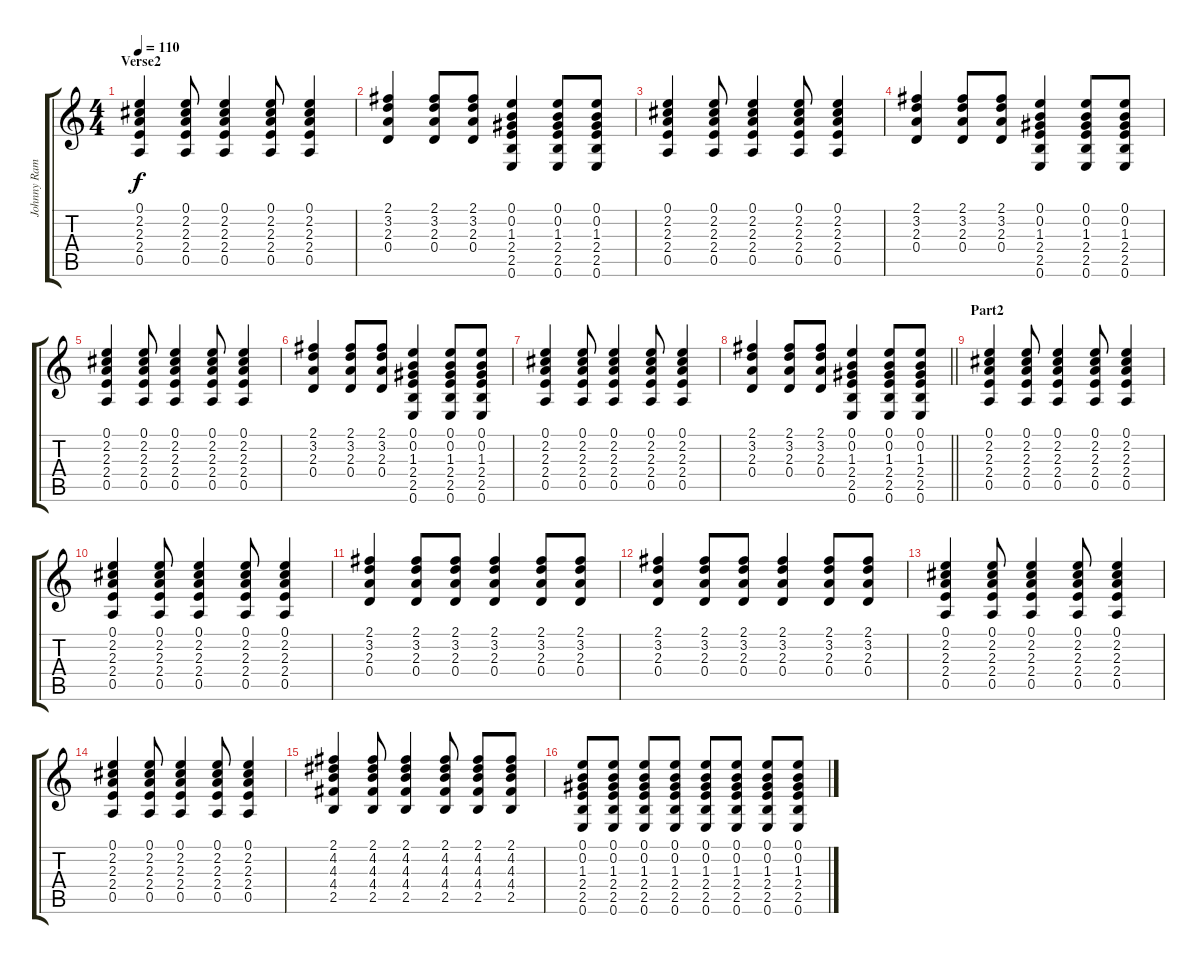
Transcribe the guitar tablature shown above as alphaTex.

\track ("Johnny Ramone-Guitar" "Johnny Ram") {instrument acousticguitarsteel}
\staff {score tabs}
\tuning (E4 B3 G3 D3 A2 E2) {hide}
\ts (4 4)
\section ("" "Verse2")
\tempo 110
\clef g2
\ks c
(0.1 2.2 2.3 2.4 0.5).4{dy f} (0.1 2.2 2.3 2.4 0.5).8 (0.1 2.2 2.3 2.4 0.5).4 (0.1 2.2 2.3 2.4 0.5).8 (0.1 2.2 2.3 2.4 0.5).4 |
(2.1 3.2 2.3 0.4).4 (2.1 3.2 2.3 0.4).8 (2.1 3.2 2.3 0.4).8 (0.1 0.2 1.3 2.4 2.5 0.6).4 (0.1 0.2 1.3 2.4 2.5 0.6).8 (0.1 0.2 1.3 2.4 2.5 0.6).8 |
(0.1 2.2 2.3 2.4 0.5).4 (0.1 2.2 2.3 2.4 0.5).8 (0.1 2.2 2.3 2.4 0.5).4 (0.1 2.2 2.3 2.4 0.5).8 (0.1 2.2 2.3 2.4 0.5).4 |
(2.1 3.2 2.3 0.4).4 (2.1 3.2 2.3 0.4).8 (2.1 3.2 2.3 0.4).8 (0.1 0.2 1.3 2.4 2.5 0.6).4 (0.1 0.2 1.3 2.4 2.5 0.6).8 (0.1 0.2 1.3 2.4 2.5 0.6).8 |
(0.1 2.2 2.3 2.4 0.5).4 (0.1 2.2 2.3 2.4 0.5).8 (0.1 2.2 2.3 2.4 0.5).4 (0.1 2.2 2.3 2.4 0.5).8 (0.1 2.2 2.3 2.4 0.5).4 |
(2.1 3.2 2.3 0.4).4 (2.1 3.2 2.3 0.4).8 (2.1 3.2 2.3 0.4).8 (0.1 0.2 1.3 2.4 2.5 0.6).4 (0.1 0.2 1.3 2.4 2.5 0.6).8 (0.1 0.2 1.3 2.4 2.5 0.6).8 |
(0.1 2.2 2.3 2.4 0.5).4 (0.1 2.2 2.3 2.4 0.5).8 (0.1 2.2 2.3 2.4 0.5).4 (0.1 2.2 2.3 2.4 0.5).8 (0.1 2.2 2.3 2.4 0.5).4 |
\barLineRight lightlight
(2.1 3.2 2.3 0.4).4 (2.1 3.2 2.3 0.4).8 (2.1 3.2 2.3 0.4).8 (0.1 0.2 1.3 2.4 2.5 0.6).4 (0.1 0.2 1.3 2.4 2.5 0.6).8 (0.1 0.2 1.3 2.4 2.5 0.6).8 |
\section ("" "Part2")
(0.1 2.2 2.3 2.4 0.5).4 (0.1 2.2 2.3 2.4 0.5).8 (0.1 2.2 2.3 2.4 0.5).4 (0.1 2.2 2.3 2.4 0.5).8 (0.1 2.2 2.3 2.4 0.5).4 |
(0.1 2.2 2.3 2.4 0.5).4 (0.1 2.2 2.3 2.4 0.5).8 (0.1 2.2 2.3 2.4 0.5).4 (0.1 2.2 2.3 2.4 0.5).8 (0.1 2.2 2.3 2.4 0.5).4 |
(2.1 3.2 2.3 0.4).4 (2.1 3.2 2.3 0.4).8 (2.1 3.2 2.3 0.4).8 (2.1 3.2 2.3 0.4).4 (2.1 3.2 2.3 0.4).8 (2.1 3.2 2.3 0.4).8 |
(2.1 3.2 2.3 0.4).4 (2.1 3.2 2.3 0.4).8 (2.1 3.2 2.3 0.4).8 (2.1 3.2 2.3 0.4).4 (2.1 3.2 2.3 0.4).8 (2.1 3.2 2.3 0.4).8 |
(0.1 2.2 2.3 2.4 0.5).4 (0.1 2.2 2.3 2.4 0.5).8 (0.1 2.2 2.3 2.4 0.5).4 (0.1 2.2 2.3 2.4 0.5).8 (0.1 2.2 2.3 2.4 0.5).4 |
(0.1 2.2 2.3 2.4 0.5).4 (0.1 2.2 2.3 2.4 0.5).8 (0.1 2.2 2.3 2.4 0.5).4 (0.1 2.2 2.3 2.4 0.5).8 (0.1 2.2 2.3 2.4 0.5).4 |
(2.1 4.2 4.3 4.4 2.5).4 (2.1 4.2 4.3 4.4 2.5).8 (2.1 4.2 4.3 4.4 2.5).4 (2.1 4.2 4.3 4.4 2.5).8 (2.1 4.2 4.3 4.4 2.5).8 (2.1 4.2 4.3 4.4 2.5).8 |
(0.1 0.2 1.3 2.4 2.5 0.6).8 (0.1 0.2 1.3 2.4 2.5 0.6).8 (0.1 0.2 1.3 2.4 2.5 0.6).8 (0.1 0.2 1.3 2.4 2.5 0.6).8 (0.1 0.2 1.3 2.4 2.5 0.6).8 (0.1 0.2 1.3 2.4 2.5 0.6).8 (0.1 0.2 1.3 2.4 2.5 0.6).8 (0.1 0.2 1.3 2.4 2.5 0.6).8
